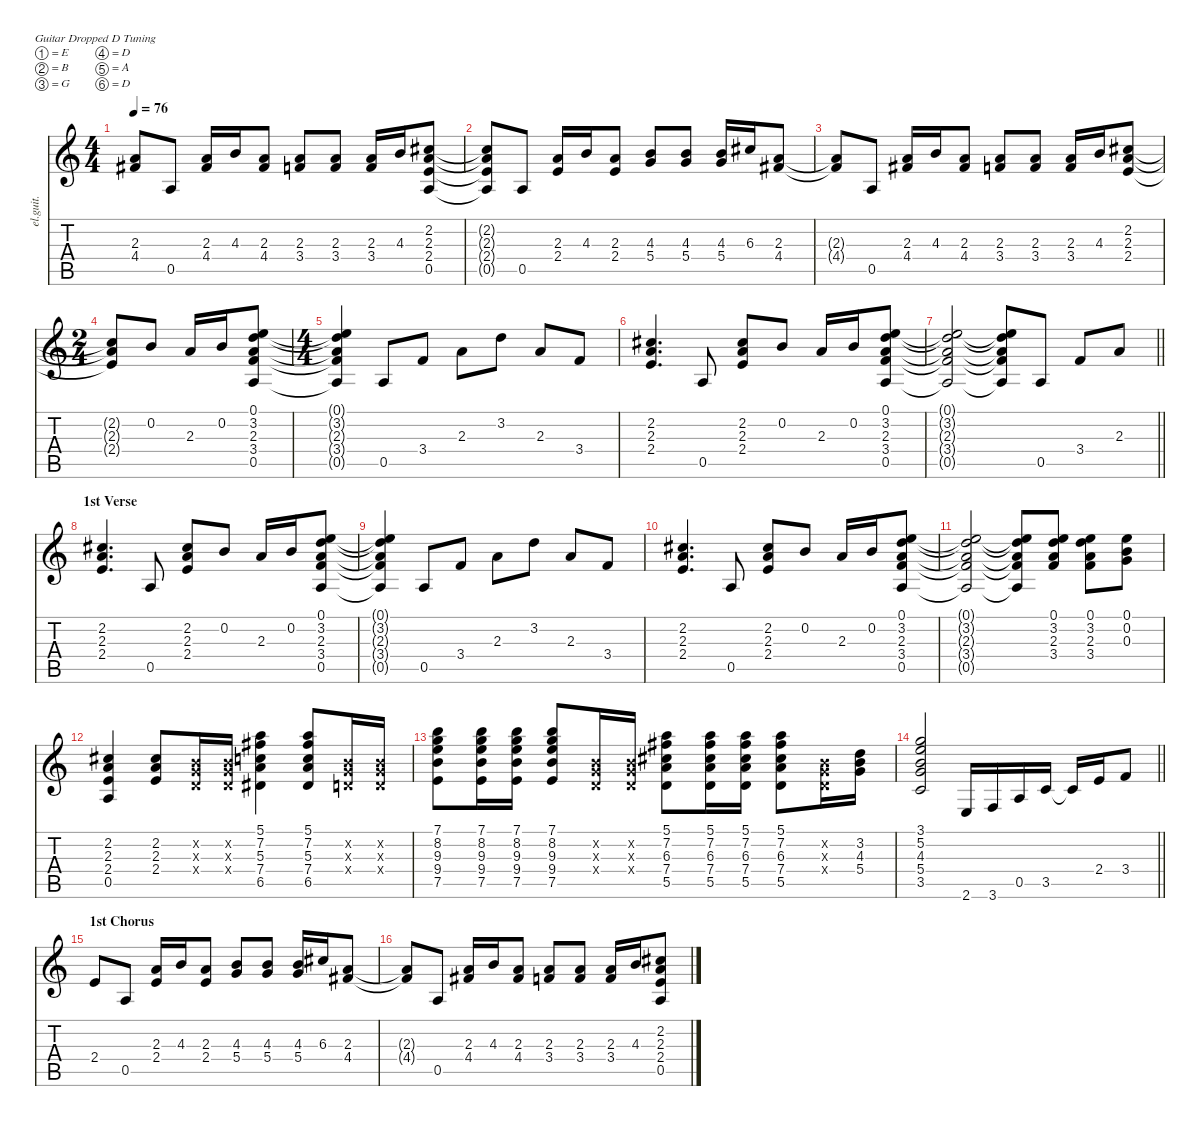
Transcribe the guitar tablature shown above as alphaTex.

\defaultSystemsLayout 4
\hideDynamics
\bracketExtendMode nobrackets
\otherSystemsTrackNameOrientation horizontal
\track ("Guitar 1" "el.guit.") {instrument electricguitarclean}
\staff {score tabs}
\tuning (E4 B3 G3 D3 A2 D2)
\ts (4 4)
\tempo 76
\clef g2
\ks c
(2.3{t} 4.4{t acc #}).8{dy f beam Up} 0.5.8{beam Up} (2.3 4.4{acc #}).16{beam Up} 4.3.16{beam Up} (2.3 4.4{acc #}).8{beam Up} (2.3 3.4).8{beam Up} (2.3 3.4).8{beam Up} (2.3 3.4).16{beam Up} 4.3.16{beam Up} (2.2{acc #} 2.3 2.4 0.5).8{beam Up} |
(2.2{t acc #} 2.3{t} 2.4{t} 0.5{t}).8{beam Up} 0.5.8{beam Up} (2.3 2.4).16{beam Up} 4.3.16{beam Up} (2.3 2.4).8{beam Up} (4.3 5.4).8{beam Up} (4.3 5.4).8{beam Up} (4.3 5.4).16{beam Up} 6.3{acc #}.16{beam Up} (2.3 4.4{acc #}).8{beam Up} |
(2.3{t} 4.4{t acc #}).8{beam Up} 0.5.8{beam Up} (2.3 4.4{acc #}).16{beam Up} 4.3.16{beam Up} (2.3 4.4{acc #}).8{beam Up} (2.3 3.4).8{beam Up} (2.3 3.4).8{beam Up} (2.3 3.4).16{beam Up} 4.3.16{beam Up} (2.2{acc #} 2.3 2.4).8{beam Up} |
\ts (2 4)
\beaming (8 2 2)
(2.2{t acc #} 2.3{t} 2.4{t}).8{beam Up} 0.2.8{beam Up} 2.3.16{beam Up} 0.2.16{beam Up} (0.1 3.2 2.3 3.4 0.5).8{beam Up} |
\ts (4 4)
\beaming (8 2 2 2 2)
(0.1{t} 3.2{t} 2.3{t} 3.4{t} 0.5{t}).4{beam Up} 0.5.8{beam Up} 3.4.8{beam Up} 2.3.8{beam Down} 3.2.8{beam Down} 2.3.8{beam Up} 3.4.8{beam Up} |
(2.2{acc #} 2.3 2.4).4{d beam Up} 0.5.8{beam Up} (2.2{acc #} 2.3 2.4).8{beam Up} 0.2.8{beam Up} 2.3.16{beam Up} 0.2.16{beam Up} (0.1 3.2 2.3 3.4 0.5).8{beam Up} |
\barLineRight lightlight
(0.1{t} 3.2{t} 2.3{t} 3.4{t} 0.5{t}).2{beam Up} (0.1{t} 3.2{t} 2.3{t} 3.4{t} 0.5{t}).8{beam Up} 0.5.8{beam Up} 3.4.8{beam Up} 2.3.8{beam Up} |
\section ("" "1st Verse")
(2.2{acc #} 2.3 2.4).4{d beam Up} 0.5.8{beam Up} (2.2{acc #} 2.3 2.4).8{beam Up} 0.2.8{beam Up} 2.3.16{beam Up} 0.2.16{beam Up} (0.1 3.2 2.3 3.4 0.5).8{beam Up} |
(0.1{t} 3.2{t} 2.3{t} 3.4{t} 0.5{t}).4{beam Up} 0.5.8{beam Up} 3.4.8{beam Up} 2.3.8{beam Down} 3.2.8{beam Down} 2.3.8{beam Up} 3.4.8{beam Up} |
(2.2{acc #} 2.3 2.4).4{d beam Up} 0.5.8{beam Up} (2.2{acc #} 2.3 2.4).8{beam Up} 0.2.8{beam Up} 2.3.16{beam Up} 0.2.16{beam Up} (0.1 3.2 2.3 3.4 0.5).8{beam Up} |
(0.1{t} 3.2{t} 2.3{t} 3.4{t} 0.5{t}).2{beam Up} (0.1{t} 3.2{t} 2.3{t} 3.4{t} 0.5{t}).8{beam Up} (0.1 3.2 2.3 3.4).8{beam Up} (0.1 3.2 2.3 3.4).8{beam Down} (0.1 0.2 0.3).8{beam Down} |
(2.2{acc #} 2.3 2.4 0.5).4{beam Up} (2.2{acc #} 2.3 2.4).8{beam Up} (0.2{x} 0.3{x} 0.4{x}).16{beam Up} (0.2{x} 0.3{x} 0.4{x}).16{beam Up} (5.1 7.2{acc #} 5.3 7.4 6.5{acc #}).4{beam Down} (5.1 7.2{acc #} 5.3 7.4 6.5{acc #}).8{beam Up} (0.2{x} 0.3{x} 0.4{x}).16{beam Up} (0.2{x} 0.3{x} 0.4{x}).16{beam Up} |
(7.1 8.2 9.3 9.4 7.5).8{beam Down} (7.1 8.2 9.3 9.4 7.5).16{beam Down} (7.1 8.2 9.3 9.4 7.5).16{beam Down} (7.1 8.2 9.3 9.4 7.5).8{beam Up} (0.2{x} 0.3{x} 0.4{x}).16{beam Up} (0.2{x} 0.3{x} 0.4{x}).16{beam Up} (5.1 7.2{acc #} 6.3{acc #} 7.4 5.5).8{beam Down} (5.1 7.2{acc #} 6.3{acc #} 7.4 5.5).16{beam Down} (5.1 7.2{acc #} 6.3{acc #} 7.4 5.5).16{beam Down} (5.1 7.2{acc #} 6.3{acc #} 7.4 5.5).8{beam Down} (0.2{x} 0.3{x} 0.4{x}).16{beam Down} (3.2 4.3 5.4).16{beam Down} |
\barLineRight lightlight
(3.1 5.2 4.3 5.4 3.5).2{beam Up} 2.6.16{beam Up} 3.6.16{beam Up} 0.5.16{beam Up} 3.5.16{beam Up} 3.5{t}.16{beam Up} 2.4.16{beam Up} 3.4.8{beam Up} |
\section ("" "1st Chorus")
2.4.8{beam Up} 0.5.8{beam Up} (2.3 2.4).16{beam Up} 4.3.16{beam Up} (2.3 2.4).8{beam Up} (4.3 5.4).8{beam Up} (4.3 5.4).8{beam Up} (4.3 5.4).16{beam Up} 6.3{acc #}.16{beam Up} (2.3 4.4{acc #}).8{beam Up} |
(2.3{t} 4.4{t acc #}).8{beam Up} 0.5.8{beam Up} (2.3 4.4{acc #}).16{beam Up} 4.3.16{beam Up} (2.3 4.4{acc #}).8{beam Up} (2.3 3.4).8{beam Up} (2.3 3.4).8{beam Up} (2.3 3.4).16{beam Up} 4.3.16{beam Up} (2.2{acc #} 2.3 2.4 0.5).8{beam Up}
